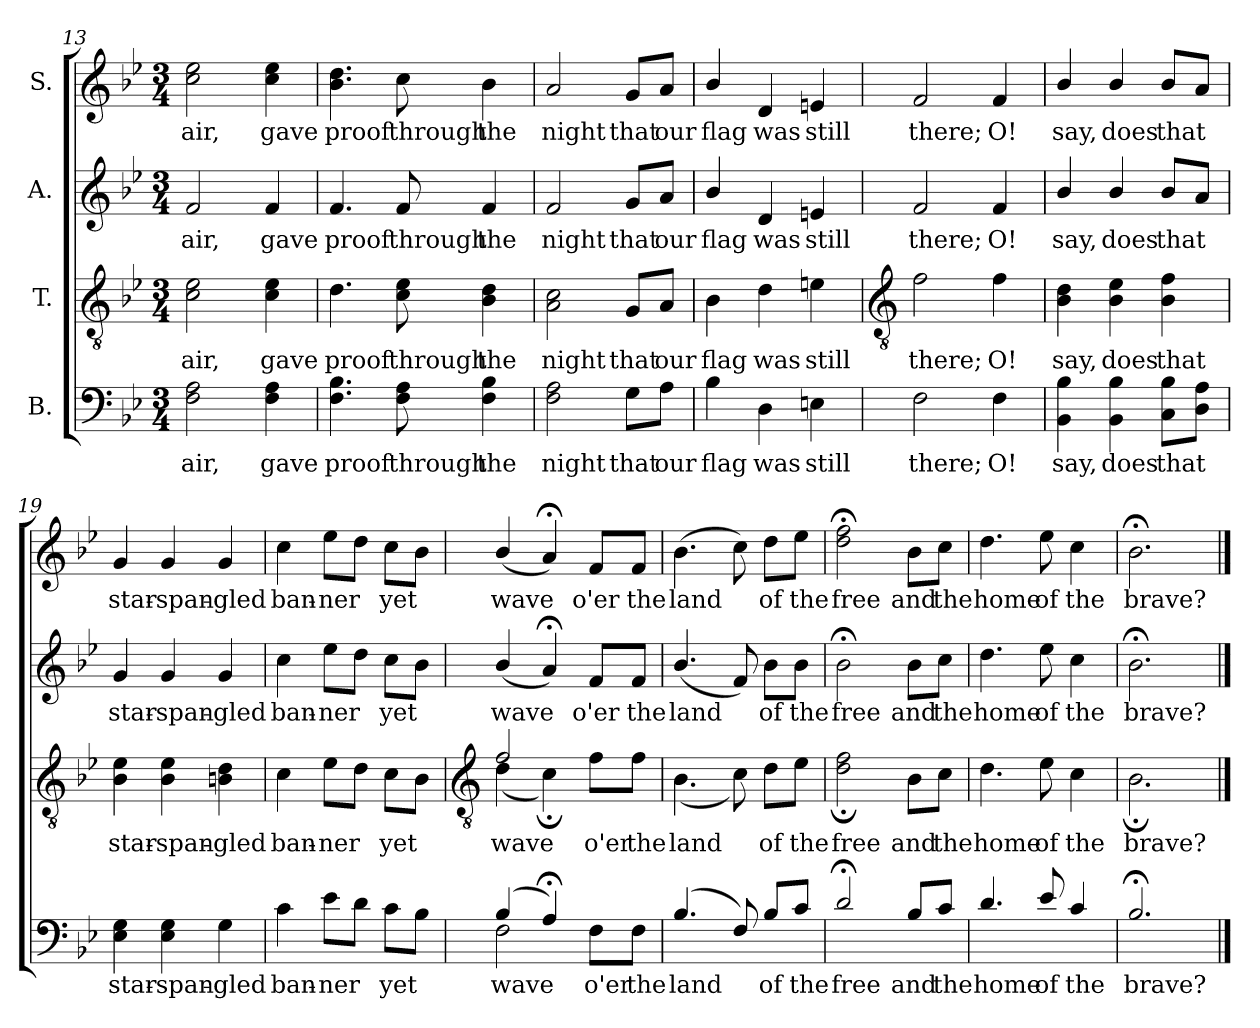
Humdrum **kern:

**kern	**text	**kern	**text	**kern	**text	**kern	**text
*part4	*part4	*part3	*part3	*part2	*part2	*part1	*part1
*staff4	*staff4	*staff3	*staff3	*staff2	*staff2	*staff1	*staff1
*I"B.	*	*I"T.	*	*I"A.	*	*I"S.	*
*clefF4	*	*clefGv2	*	*clefG2	*	*clefG2	*
*k[b-e-]	*	*k[b-e-]	*	*k[b-e-]	*	*k[b-e-]	*
*B-:	*	*B-:	*	*B-:	*	*B-:	*
*M3/4	*	*M3/4	*	*M3/4	*	*M3/4	*
=13	=13	=13	=13	=13	=13	=13	=13
!	!LO:LY:b	!	!LO:LY:b	!	!LO:LY:b	!	!LO:LY:b
2F 2A	air,	2c 2e-	air,	2f	air,	2cc 2ee-	air,
!	!LO:LY:b	!	!LO:LY:b	!	!LO:LY:b	!	!LO:LY:b
4F 4A	gave	4c 4e-	gave	4f	gave	4cc 4ee-	gave
=14	=14	=14	=14	=14	=14	=14	=14
!	!LO:LY:b	!	!LO:LY:b	!	!LO:LY:b	!	!LO:LY:b
4.F 4.B-	proof	4.d	proof	4.f	proof	4.b- 4.dd	proof
!	!LO:LY:b	!	!LO:LY:b	!	!LO:LY:b	!	!LO:LY:b
8F 8A	through	8c 8e-	through	8f	through	8cc	through
!	!LO:LY:b	!	!LO:LY:b	!	!LO:LY:b	!	!LO:LY:b
4F 4B-	the	4B- 4d	the	4f	the	4b-	the
=15	=15	=15	=15	=15	=15	=15	=15
!	!LO:LY:b	!	!LO:LY:b	!	!LO:LY:b	!	!LO:LY:b
2F 2A	night	2A 2c	night	2f	night	2a	night
!	!LO:LY:b	!	!LO:LY:b	!	!LO:LY:b	!	!LO:LY:b
8GL	that	8GL	that	8gL	that	8gL	that
!	!LO:LY:b	!	!LO:LY:b	!	!LO:LY:b	!	!LO:LY:b
8AJ	our	8AJ	our	8aJ	our	8aJ	our
=16	=16	=16	=16	=16	=16	=16	=16
!	!LO:LY:b	!	!LO:LY:b	!	!LO:LY:b	!	!LO:LY:b
4B-	flag	4B-	flag	4b-/	flag	4b-/	flag
!	!LO:LY:b	!	!LO:LY:b	!	!LO:LY:b	!	!LO:LY:b
4D	was	4d	was	4d	was	4d	was
!	!LO:LY:b	!	!LO:LY:b	!	!LO:LY:b	!	!LO:LY:b
4En	still	4en	still	4en	still	4en	still
!!LO:LB:g=z
=17	=17	=17	=17	=17	=17	=17	=17
*	*	*clefGv2	*	*	*	*	*
!	!LO:LY:b	!	!LO:LY:b	!	!LO:LY:b	!	!LO:LY:b
2F	there;	2f	there;	2f	there;	2f	there;
!	!LO:LY:b	!	!LO:LY:b	!	!LO:LY:b	!	!LO:LY:b
4F	O!	4f	O!	4f	O!	4f	O!
=18	=18	=18	=18	=18	=18	=18	=18
!	!LO:LY:b	!	!LO:LY:b	!	!LO:LY:b	!	!LO:LY:b
4BB- 4B-	say,	4B- 4d	say,	4b-/	say,	4b-/	say,
!	!LO:LY:b	!	!LO:LY:b	!	!LO:LY:b	!	!LO:LY:b
4BB- 4B-	does	4B- 4e-	does	4b-/	does	4b-/	does
!	!LO:LY:b	!	!LO:LY:b	!	!LO:LY:b	!	!LO:LY:b
8C 8B-L	that	4B- 4f	that	8b-L	that	8b-L	that
8D 8AJ	.	.	.	8aJ	.	8aJ	.
=19	=19	=19	=19	=19	=19	=19	=19
!	!LO:LY:b	!	!LO:LY:b	!	!LO:LY:b	!	!LO:LY:b
4E- 4G	star-	4B- 4e-	star-	4g	star-	4g	star-
!	!LO:LY:b	!	!LO:LY:b	!	!LO:LY:b	!	!LO:LY:b
4E- 4G	-span-	4B- 4e-	-span-	4g	-span-	4g	-span-
!	!LO:LY:b	!	!LO:LY:b	!	!LO:LY:b	!	!LO:LY:b
4G	-gled	4Bn 4d	-gled	4g	-gled	4g	-gled
=20	=20	=20	=20	=20	=20	=20	=20
!	!LO:LY:b	!	!LO:LY:b	!	!LO:LY:b	!	!LO:LY:b
4c	ban-	4c	ban-	4cc	ban-	4cc	ban-
!	!LO:LY:b	!	!LO:LY:b	!	!LO:LY:b	!	!LO:LY:b
8e-L	-ner	8e-L	-ner	8ee-L	-ner	8ee-L	-ner
8dJ	.	8dJ	.	8ddJ	.	8ddJ	.
!	!LO:LY:b	!	!LO:LY:b	!	!LO:LY:b	!	!LO:LY:b
8cL	yet	8cL	yet	8ccL	yet	8ccL	yet
8B-J	.	8B-J	.	8b-J	.	8b-J	.
!!LO:LB:g=z
=21	=21	=21	=21	=21	=21	=21	=21
*	*	*clefGv2	*	*	*	*	*
!	!LO:LY:b	!	!LO:LY:b	!	!LO:LY:b	!	!LO:LY:b
*^	*	*^	*	*	*	*	*
(>4B-/	2F	wave	2f/	(<4d	wave	(<4b-/	wave	(<4b-/	wave
4A;</)	.	.	.	4c;<)	.	4a;<)	.	4a;<)	.
!	!	!LO:LY:b	!	!	!LO:LY:b	!	!LO:LY:b	!	!LO:LY:b
8FL	4ryy	o'er	4ryy	8fL	o'er	8fL	o'er	8fL	o'er
!	!	!LO:LY:b	!	!	!LO:LY:b	!	!LO:LY:b	!	!LO:LY:b
8FJ	.	the	.	8fJ	the	8fJ	the	8fJ	the
=22	=22	=22	=22	=22	=22	=22	=22	=22	=22
!	!LO:N:vis=1	!LO:LY:b	!	!	!LO:LY:b	!	!LO:LY:b	!	!LO:LY:b
(>4.B-	2.ryy	land	2.ryy	(>4.B-	land	(<4.b-/	land	(>4.b-	land
8F)	.	.	.	8c)	.	8f)	.	8cc)	.
!	!	!LO:LY:b	!	!	!LO:LY:b	!	!LO:LY:b	!	!LO:LY:b
8B-L	.	of	.	8dL	of	8b-L	of	8ddL	of
!	!	!LO:LY:b	!	!	!LO:LY:b	!	!LO:LY:b	!	!LO:LY:b
8cJ	.	the	.	8e-J	the	8b-J	the	8ee-J	the
=23	=23	=23	=23	=23	=23	=23	=23	=23	=23
!	!LO:N:vis=1	!LO:LY:b	!	!	!LO:LY:b	!	!LO:LY:b	!	!LO:LY:b
2d;<	2.ryy	free	2.ryy	2d;< 2f;<	free	2b-;<	free	2dd;< 2ff;<	free
!	!	!LO:LY:b	!	!	!LO:LY:b	!	!LO:LY:b	!	!LO:LY:b
8B-L	.	and	.	8B-L	and	8b-L	and	8b-L	and
!	!	!LO:LY:b	!	!	!LO:LY:b	!	!LO:LY:b	!	!LO:LY:b
8cJ	.	the	.	8cJ	the	8ccJ	the	8ccJ	the
=24	=24	=24	=24	=24	=24	=24	=24	=24	=24
!	!LO:N:vis=1	!LO:LY:b	!	!	!LO:LY:b	!	!LO:LY:b	!	!LO:LY:b
4.d	2.ryy	home	2.ryy	4.d	home	4.dd	home	4.dd	home
!	!	!LO:LY:b	!	!	!LO:LY:b	!	!LO:LY:b	!	!LO:LY:b
8e-	.	of	.	8e-	of	8ee-	of	8ee-	of
!	!	!LO:LY:b	!	!	!LO:LY:b	!	!LO:LY:b	!	!LO:LY:b
4c	.	the	.	4c	the	4cc	the	4cc	the
=25	=25	=25	=25	=25	=25	=25	=25	=25	=25
!	!LO:N:vis=1	!LO:LY:b	!	!	!LO:LY:b	!	!LO:LY:b	!	!LO:LY:b
2.B-;<	2.ryy	brave?	2.ryy	2.B-;<	brave?	2.b-;<	brave?	2.b-;<	brave?
*v	*v	*	*	*	*	*	*	*	*
*	*	*v	*v	*	*	*	*	*
==	==	==	==	==	==	==	==
*-	*-	*-	*-	*-	*-	*-	*-
